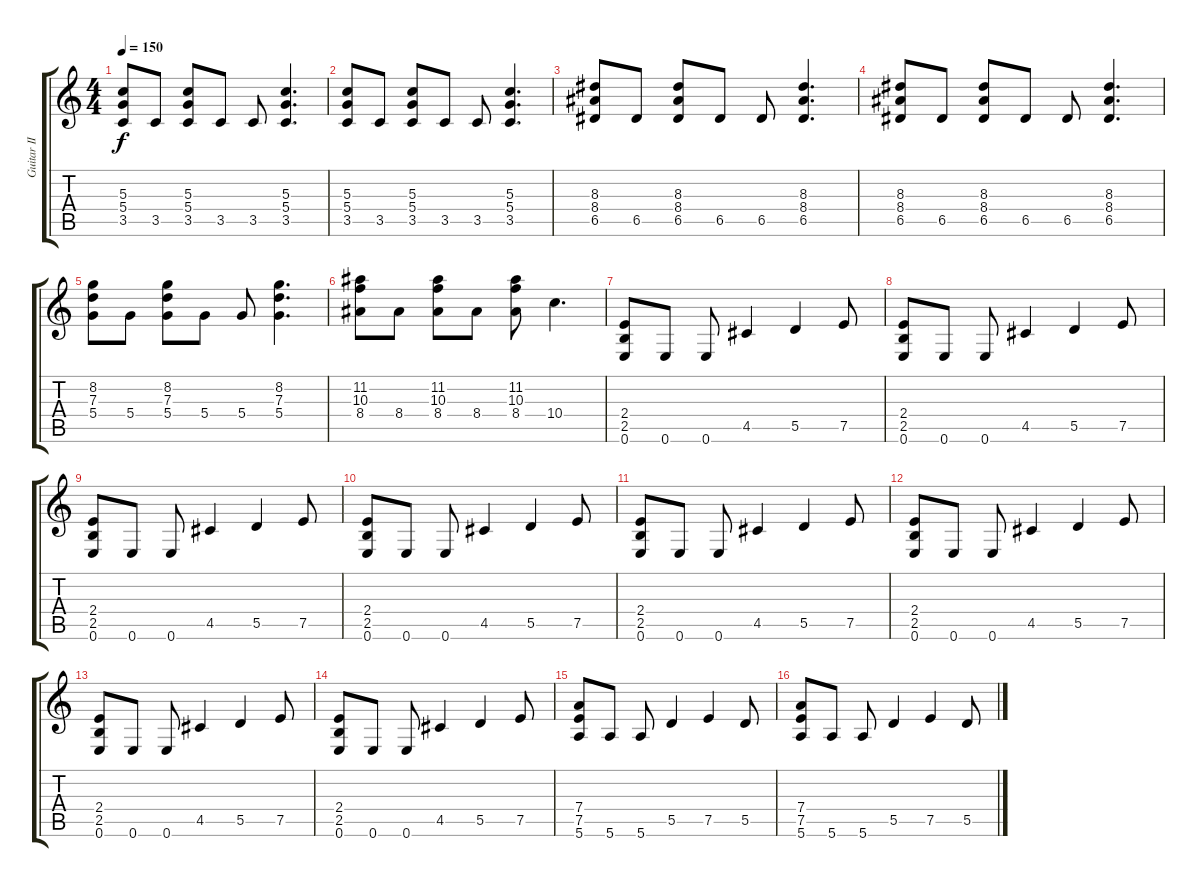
\track ("Guitar II" "Guitar II") {instrument distortionguitar}
\staff {score tabs}
\tuning (E4 B3 G3 D3 A2 E2) {hide}
\ts (4 4)
\tempo 150
\clef g2
\ks c
(5.3 5.4 3.5).8{dy f} 3.5.8 (5.3 5.4 3.5).8 3.5.8 3.5.8 (5.3 5.4 3.5).4{d} |
(5.3 5.4 3.5).8 3.5.8 (5.3 5.4 3.5).8 3.5.8 3.5.8 (5.3 5.4 3.5).4{d} |
(8.3 8.4 6.5).8 6.5.8 (8.3 8.4 6.5).8 6.5.8 6.5.8 (8.3 8.4 6.5).4{d} |
(8.3 8.4 6.5).8 6.5.8 (8.3 8.4 6.5).8 6.5.8 6.5.8 (8.3 8.4 6.5).4{d} |
(8.2 7.3 5.4).8 5.4.8 (8.2 7.3 5.4).8 5.4.8 5.4.8 (8.2 7.3 5.4).4{d} |
(11.2 10.3 8.4).8 8.4.8 (11.2 10.3 8.4).8 8.4.8 (11.2 10.3 8.4).8 10.4.4{d} |
(2.4 2.5 0.6).8 0.6.8 0.6.8 4.5.4 5.5.4 7.5.8 |
(2.4 2.5 0.6).8 0.6.8 0.6.8 4.5.4 5.5.4 7.5.8 |
(2.4 2.5 0.6).8 0.6.8 0.6.8 4.5.4 5.5.4 7.5.8 |
(2.4 2.5 0.6).8 0.6.8 0.6.8 4.5.4 5.5.4 7.5.8 |
(2.4 2.5 0.6).8 0.6.8 0.6.8 4.5.4 5.5.4 7.5.8 |
(2.4 2.5 0.6).8 0.6.8 0.6.8 4.5.4 5.5.4 7.5.8 |
(2.4 2.5 0.6).8 0.6.8 0.6.8 4.5.4 5.5.4 7.5.8 |
(2.4 2.5 0.6).8 0.6.8 0.6.8 4.5.4 5.5.4 7.5.8 |
(7.4 7.5 5.6).8 5.6.8 5.6.8 5.5.4 7.5.4 5.5.8 |
(7.4 7.5 5.6).8 5.6.8 5.6.8 5.5.4 7.5.4 5.5.8
